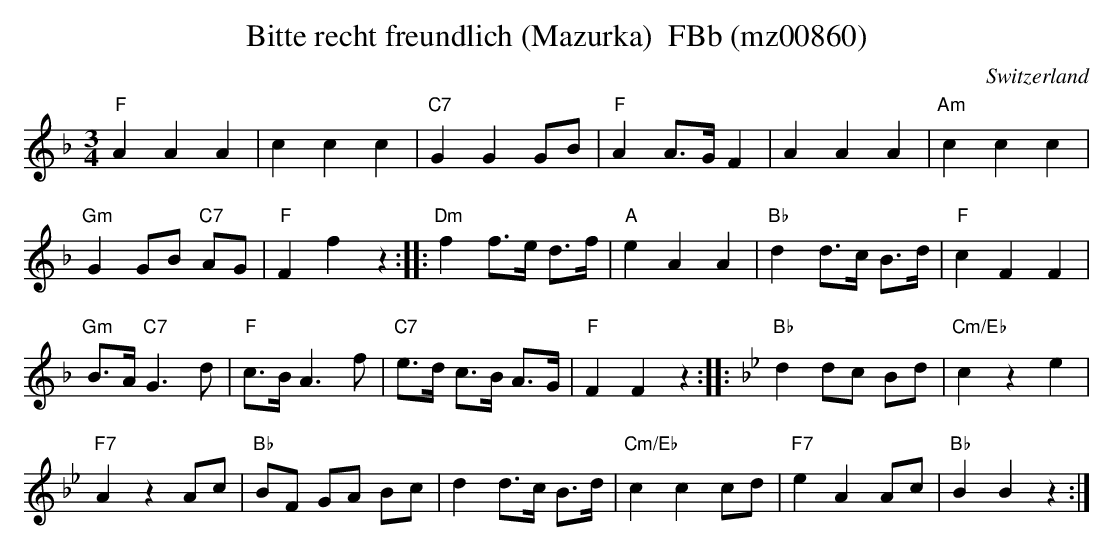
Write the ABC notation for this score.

X:1
T:Bitte recht freundlich (Mazurka)  FBb (mz00860)
O:Switzerland
M:3/4
L:1/8
K:F major
"F"A2A2A2 | c2c2c2 | "C7"G2G2GB | "F"A2A>GF2 | A2A2A2 | "Am"c2c2c2 |
"Gm"G2 GB "C7"AG | "F"F2f2z2 :: "Dm"f2f>e d>f | "A"e2A2A2 | "Bb"d2 d>c B>d | "F"c2F2F2 |
"Gm"B>A "C7"G3d | "F"c>BA3f | "C7"e>d c>B A>G | "F"F2F2z2:: [K:Bb] "Bb"d2dc Bd | "Cm/Eb"c2z2e2 |
"F7"A2z2Ac | "Bb"BF GA Bc | d2 d>c B>d | "Cm/Eb"c2c2cd | "F7"e2A2Ac | "Bb"B2B2z2 :|
